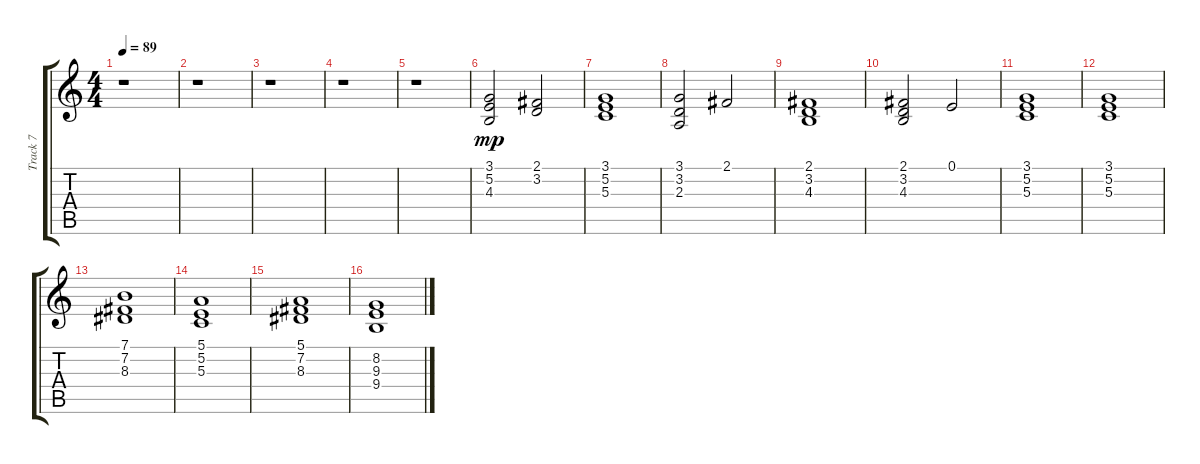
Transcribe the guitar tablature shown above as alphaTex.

\track ("Track 7" "Track 7") {instrument synthstrings1}
\staff {score tabs}
\tuning (E4 B3 G3 D3 A2 E2) {hide}
\ts (4 4)
\tempo 89
\clef g2
\ks c
r.1{dy mp} |
r.1 |
r.1 |
r.1 |
r.1 |
(3.1 5.2 4.3).2 (2.1 3.2).2 |
(3.1 5.2 5.3).1 |
(3.1 3.2 2.3).2 2.1.2 |
(2.1 3.2 4.3).1 |
(2.1 3.2 4.3).2 0.1.2 |
(3.1 5.2 5.3).1 |
(3.1 5.2 5.3).1 |
(7.1 7.2 8.3).1 |
(5.1 5.2 5.3).1{volume 11} |
(5.1 7.2 8.3).1 |
(8.2 9.3 9.4).1
